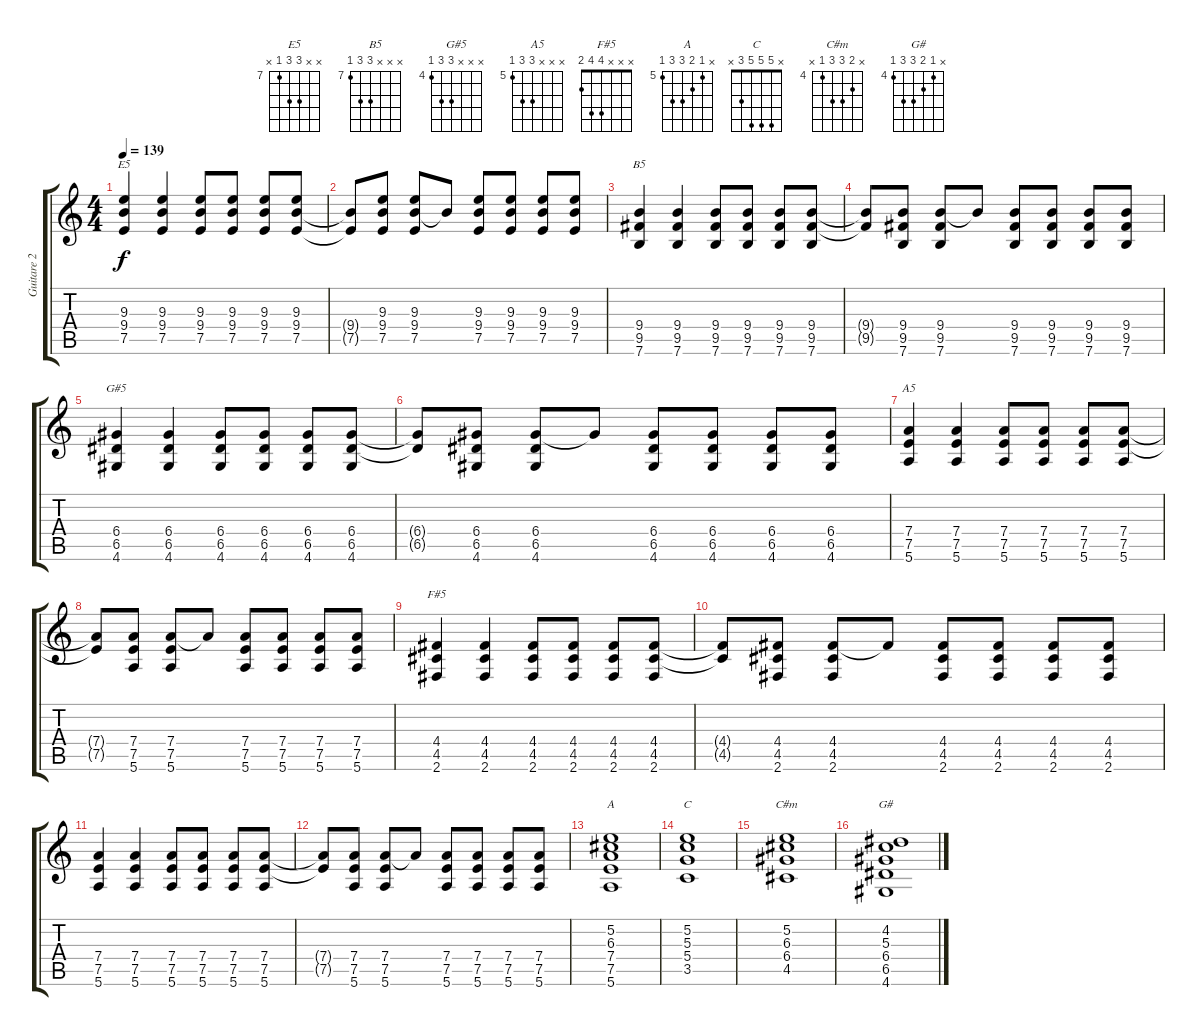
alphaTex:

\track ("Guitare 2" "Guitare 2") {instrument acousticguitarsteel}
\staff {score tabs}
\tuning (E4 B3 G3 D3 A2 E2) {hide}
\chord ("E5" x x 9 9 7 x) {firstfret 7}
\chord ("B5" x x x 9 9 7) {firstfret 7}
\chord ("G#5" x x x 6 6 4) {firstfret 4}
\chord ("A5" x x x 7 7 5) {firstfret 5}
\chord ("F#5" x x x 4 4 2)
\chord ("A" x 5 6 7 7 5) {firstfret 5}
\chord ("C" x 5 5 5 3 x)
\chord ("C#m" x 5 6 6 4 x) {firstfret 4}
\chord ("G#" x 4 5 6 6 4) {firstfret 4}
\ts (4 4)
\tempo 139
\clef g2
\ks c
(9.3 9.4 7.5).4{ch "E5" dy f} (9.3 9.4 7.5).4 (9.3 9.4 7.5).8 (9.3 9.4 7.5).8 (9.3 9.4 7.5).8 (9.3 9.4 7.5).8 |
(9.4{t} 7.5{t}).8 (9.3 9.4 7.5).8 (9.3 9.4 7.5).8 9.4{t}.8 (9.3 9.4 7.5).8 (9.3 9.4 7.5).8 (9.3 9.4 7.5).8 (9.3 9.4 7.5).8 |
(9.4 9.5 7.6).4{ch "B5"} (9.4 9.5 7.6).4 (9.4 9.5 7.6).8 (9.4 9.5 7.6).8 (9.4 9.5 7.6).8 (9.4 9.5 7.6).8 |
(9.4{t} 9.5{t}).8 (9.4 9.5 7.6).8 (9.4 9.5 7.6).8 9.4{t}.8 (9.4 9.5 7.6).8 (9.4 9.5 7.6).8 (9.4 9.5 7.6).8 (9.4 9.5 7.6).8 |
(6.4 6.5 4.6).4{ch "G#5"} (6.4 6.5 4.6).4 (6.4 6.5 4.6).8 (6.4 6.5 4.6).8 (6.4 6.5 4.6).8 (6.4 6.5 4.6).8 |
(6.4{t} 6.5{t}).8 (6.4 6.5 4.6).8 (6.4 6.5 4.6).8 6.4{t}.8 (6.4 6.5 4.6).8 (6.4 6.5 4.6).8 (6.4 6.5 4.6).8 (6.4 6.5 4.6).8 |
(7.4 7.5 5.6).4{ch "A5"} (7.4 7.5 5.6).4 (7.4 7.5 5.6).8 (7.4 7.5 5.6).8 (7.4 7.5 5.6).8 (7.4 7.5 5.6).8 |
(7.4{t} 7.5{t}).8 (7.4 7.5 5.6).8 (7.4 7.5 5.6).8 7.4{t}.8 (7.4 7.5 5.6).8 (7.4 7.5 5.6).8 (7.4 7.5 5.6).8 (7.4 7.5 5.6).8 |
(4.4 4.5 2.6).4{ch "F#5"} (4.4 4.5 2.6).4 (4.4 4.5 2.6).8 (4.4 4.5 2.6).8 (4.4 4.5 2.6).8 (4.4 4.5 2.6).8 |
(4.4{t} 4.5{t}).8 (4.4 4.5 2.6).8 (4.4 4.5 2.6).8 4.4{t}.8 (4.4 4.5 2.6).8 (4.4 4.5 2.6).8 (4.4 4.5 2.6).8 (4.4 4.5 2.6).8 |
(7.4 7.5 5.6).4 (7.4 7.5 5.6).4 (7.4 7.5 5.6).8 (7.4 7.5 5.6).8 (7.4 7.5 5.6).8 (7.4 7.5 5.6).8 |
(7.4{t} 7.5{t}).8 (7.4 7.5 5.6).8 (7.4 7.5 5.6).8 7.4{t}.8 (7.4 7.5 5.6).8 (7.4 7.5 5.6).8 (7.4 7.5 5.6).8 (7.4 7.5 5.6).8 |
(5.2 6.3 7.4 7.5 5.6).1{ch "A"} |
(5.2 5.3 5.4 3.5).1{ch "C"} |
(5.2 6.3 6.4 4.5).1{ch "C#m"} |
(4.2 5.3 6.4 6.5 4.6).1{ch "G#"}
